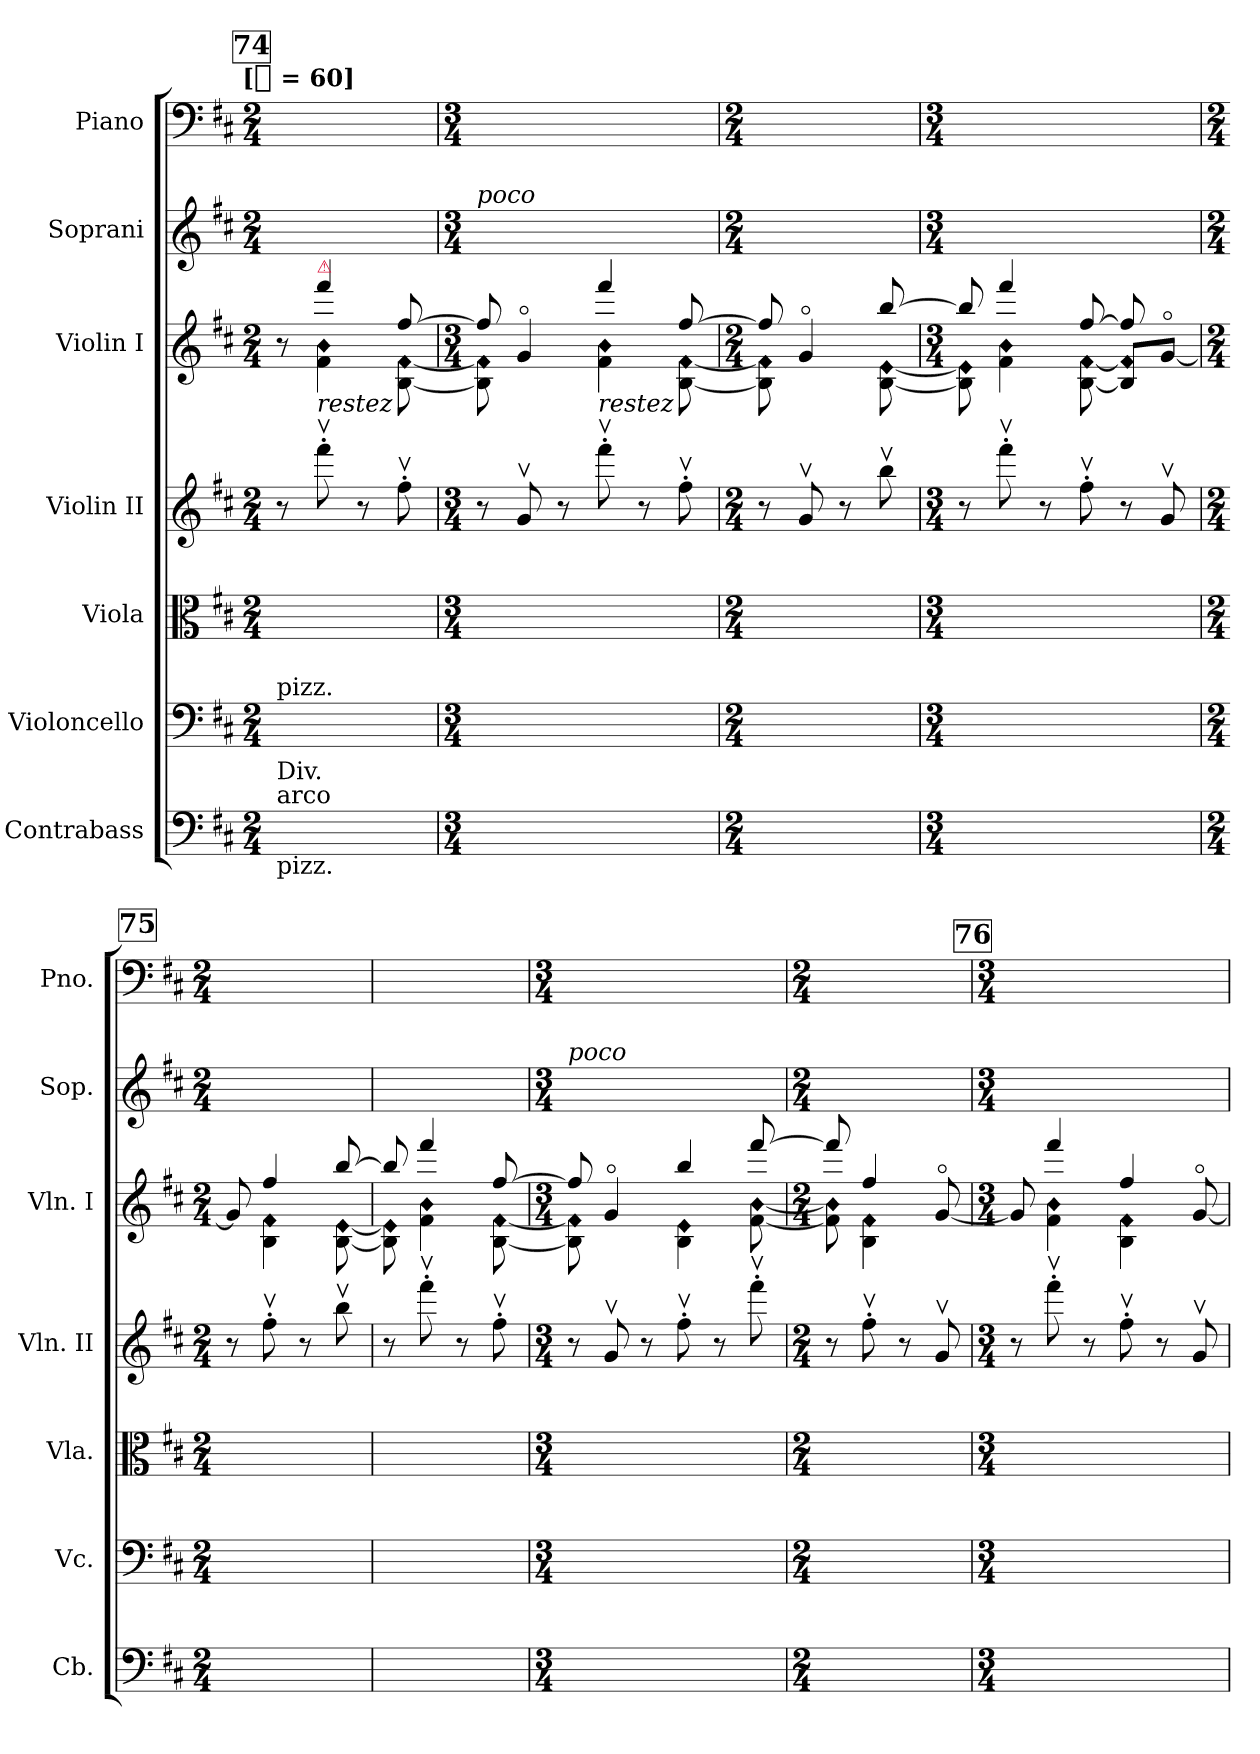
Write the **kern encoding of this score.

**kern	**kern	**kern	**kern	**kern	**kern	**kern
*part7	*part6	*part5	*part4	*part3	*part2	*part1
*staff7	*staff6	*staff5	*staff4	*staff3	*staff2	*staff1
*I"Contrabass	*I"Violoncello	*I"Viola	*I"Violin II	*I"Violin I	*I"Soprani	*I"Piano
*I'Cb.	*I'Vc.	*I'Vla.	*I'Vln. II	*I'Vln. I	*I'Sop.	*I'Pno.
*clefF4	*clefF4	*clefC3	*clefG2	*clefG2	*clefG2	*clefF4
*ITrd7c12	*	*	*	*	*	*
*k[f#c#]	*k[f#c#]	*k[f#c#]	*k[f#c#]	*k[f#c#]	*k[f#c#]	*k[f#c#]
*D:	*D:	*D:	*D:	*D:	*D:	*D:
!!LO:TX:omd:t=[[quarter] = 60]
*M2/4	*M2/4	*M2/4	*M2/4	*M2/4	*M2/4	*M2/4
*MM60	*MM60	*MM60	*MM60	*MM60	*MM60	*MM60
!!LO:REH:place=s1:t=74
=64	=64	=64	=64	=64	=64	=64
*	*	*	*	*^	*	*
!	!	!	!	!	!	!	!LO:TX:a:color=crimson:t=⚠
!	!	!	!	!	!	!	!LO:TX:a:Bi:t=cantabile dolce
!	!LO:TX:a:t=pizz.	!	!	!	!	!	!
!LO:TX:b:t=pizz.	!	!	!	!	!	!	!
!LO:TX:a:t=arco	!	!	!	!	!	!	!
!LO:TX:a:t=Div.	!	!	!	!	!	!	!
*	*	*	*	*	*	*	*8ba
*	*	*	*	*	*	*	*X8ba
2ryy	4ryy	4ryy	8r	8ryy	8r	8ryy	2ryy
!	!	!	!	!LO:TX:a:color=crimson:t=⚠	!	!	!
!	!	!	!LO:TX:a:i:t=restez	!	!	!	!
!	!	!	!	!	!LO:N:n=2:head=diamond	!	!
.	.	.	8fff#'v	4fff#!	4f# 4b	8ryy	.
.	4ryy	4ryy	8r	.	.	8ryy	.
!	!	!	!	!	!LO:N:n=2:head=diamond	!	!
.	.	.	8ff#'v	[8ff#!	[8B [8f#	8ryy	.
=65	=65	=65	=65	=65	=65	=65	=65
*M3/4	*M3/4	*M3/4	*M3/4	*M3/4	*	*M3/4	*M3/4
!	!	!	!	!	!	!LO:TX:a:i:t=poco	!
!	!	!	!	!	!LO:N:n=2:head=diamond	!	!
2.ryy	4ryy	4ryy	8r	8ff#!]	8B] 8f#]	8ryy	2.ryy
.	.	.	8gv	8ryy	4go	8ryy	.
.	4ryy	4ryy	8r	8ryy	.	4ryy	.
!	!	!	!LO:TX:a:i:t=restez	!	!	!	!
!	!	!	!	!	!LO:N:n=2:head=diamond	!	!
.	.	.	8fff#'v	4fff#!	4f# 4b	.	.
.	4ryy	4ryy	8r	.	.	8ryy	.
!	!	!	!	!	!LO:N:n=2:head=diamond	!	!
.	.	.	8ff#'v	[8ff#!	[8B [8f#	8ryy	.
=66	=66	=66	=66	=66	=66	=66	=66
*M2/4	*M2/4	*M2/4	*M2/4	*M2/4	*	*M2/4	*M2/4
!	!	!	!	!	!LO:N:n=2:head=diamond	!	!
2ryy	2ryy	4ryy	8r	8ff#!]	8B] 8f#]	4ryy	2ryy
.	.	.	8gv	8ryy	4go	.	.
.	.	4ryy	8r	8ryy	.	8ryy	.
!	!	!	!	!	!LO:N:n=2:head=diamond	!	!
.	.	.	8bbv	[8bb!	[8B [8e	8ryy	.
=67	=67	=67	=67	=67	=67	=67	=67
*M3/4	*M3/4	*M3/4	*M3/4	*M3/4	*	*M3/4	*M3/4
!	!	!	!	!	!LO:N:n=2:head=diamond	!	!
2.ryy	4ryy	4ryy	8r	8bb!]	8B] 8e]	4ryy	2.ryy
!	!	!	!	!	!LO:N:n=2:head=diamond	!	!
.	.	.	8fff#'v	4fff#!	4f# 4b	.	.
.	4ryy	4ryy	8r	.	.	8ryy	.
!	!	!	!	!	!LO:N:n=2:head=diamond	!	!
.	.	.	8ff#'v	[8ff#!	[8B [8f#	8ryy	.
!	!	!	!	!	!LO:N:n=2:head=diamond	!	!
.	4ryy	4ryy	8r	8ff#!]	8B]/ 8f#]/L	8ryy	.
.	.	.	8gv	8ryy	[8go/J	8ryy	.
!!LO:REH:place=s1:t=75
=68	=68	=68	=68	=68	=68	=68	=68
*M2/4	*M2/4	*M2/4	*M2/4	*M2/4	*	*M2/4	*M2/4
2ryy	2ryy	4ryy	8r	8ryy	8g]	8ryy	2ryy
!	!	!	!	!	!LO:N:n=2:head=diamond	!	!
.	.	.	8ff#'v	4ff#!	4B 4f#	8ryy	.
.	.	4ryy	8r	.	.	4ryy	.
!	!	!	!	!	!LO:N:n=2:head=diamond	!	!
.	.	.	8bbv	[8bb!	[8B [8e	.	.
=69	=69	=69	=69	=69	=69	=69	=69
!	!	!	!	!	!LO:N:n=2:head=diamond	!	!
2ryy	4ryy	4ryy	8r	8bb!]	8B] 8e]	8ryy	2ryy
!	!	!	!	!	!LO:N:n=2:head=diamond	!	!
.	.	.	8fff#'v	4fff#!	4f# 4b	8ryy	.
.	4ryy	4ryy	8r	.	.	8ryy	.
!	!	!	!	!	!LO:N:n=2:head=diamond	!	!
.	.	.	8ff#'v	[8ff#!	[8B [8f#	8ryy	.
=70	=70	=70	=70	=70	=70	=70	=70
*M3/4	*M3/4	*M3/4	*M3/4	*M3/4	*	*M3/4	*M3/4
!	!	!	!	!	!	!LO:TX:a:i:t=poco	!
!	!	!	!	!	!LO:N:n=2:head=diamond	!	!
2.ryy	4ryy	4ryy	8r	8ff#!]	8B] 8f#]	8ryy	2.ryy
.	.	.	8gv	8ryy	4go	8ryy	.
.	4ryy	4ryy	8r	8ryy	.	4ryy	.
!	!	!	!	!	!LO:N:n=2:head=diamond	!	!
.	.	.	8ff#'v	4bb!	4B 4e	.	.
.	4ryy	4ryy	8r	.	.	8ryy	.
!	!	!	!	!	!LO:N:n=2:head=diamond	!	!
.	.	.	8fff#'v	[8fff#!	[8f# [8b	8ryy	.
=71	=71	=71	=71	=71	=71	=71	=71
*M2/4	*M2/4	*M2/4	*M2/4	*M2/4	*	*M2/4	*M2/4
!	!	!	!	!	!LO:N:n=2:head=diamond	!	!
2ryy	2ryy	4ryy	8r	8fff#!]	8f#] 8b]	4ryy	2ryy
!	!	!	!	!	!LO:N:n=2:head=diamond	!	!
.	.	.	8ff#'v	4ff#!	4B 4f#	.	.
.	.	4ryy	8r	.	.	8ryy	.
.	.	.	8gv	8ryy	[8go	8ryy	.
!!LO:REH:place=s1:t=76
=72	=72	=72	=72	=72	=72	=72	=72
*M3/4	*M3/4	*M3/4	*M3/4	*M3/4	*	*M3/4	*M3/4
2.ryy	4ryy	4ryy	8r	8ryy	8g]	4ryy	2.ryy
!	!	!	!	!	!LO:N:n=2:head=diamond	!	!
.	.	.	8fff#'v	4fff#!	4f# 4b	.	.
.	4ryy	4ryy	8r	.	.	8ryy	.
!	!	!	!	!	!LO:N:n=2:head=diamond	!	!
.	.	.	8ff#'v	4ff#!	4B 4f#	8ryy	.
.	4ryy	4ryy	8r	.	.	8ryy	.
.	.	.	8gv	8ryy	[8go	8ryy	.
*	*	*	*	*v	*v	*	*
=	=	=	=	=	=	=
*-	*-	*-	*-	*-	*-	*-
